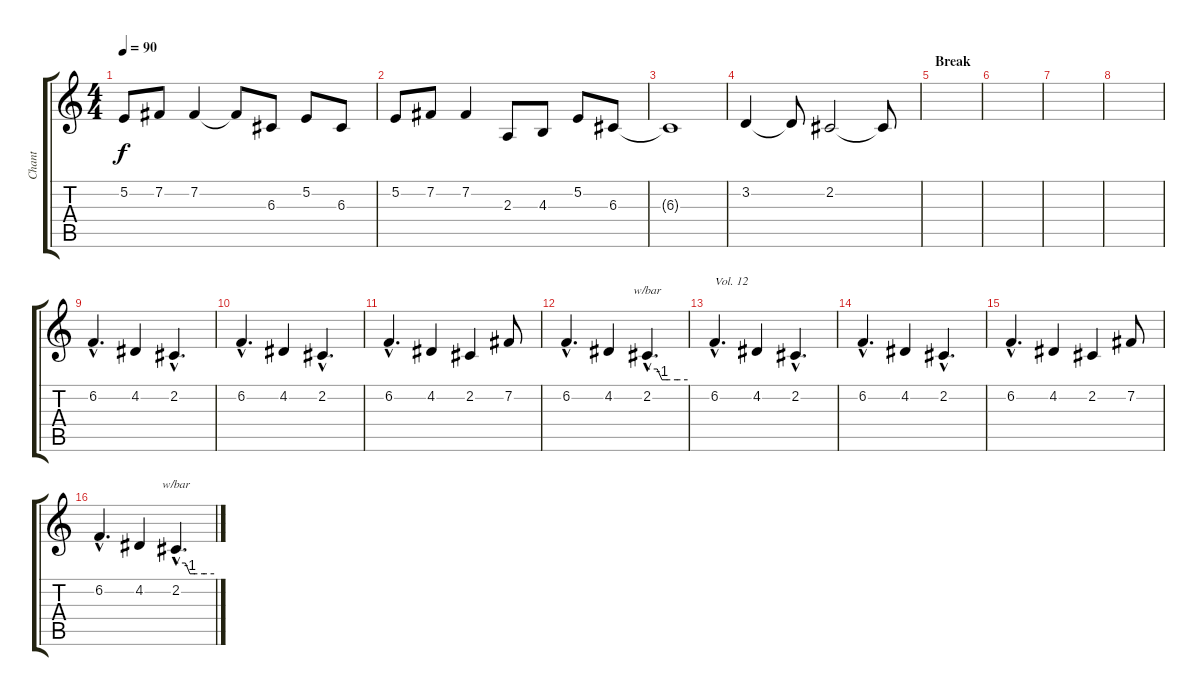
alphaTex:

\track ("Chant" "Chant") {instrument baritonesax}
\staff {score tabs}
\tuning (E4 B3 G3 D3 A2 E2) {hide}
\ts (4 4)
\tempo 90
\clef g2
\ks c
5.2.8{dy f} 7.2.8 7.2.4 7.2{t}.8 6.3.8 5.2.8 6.3.8 |
5.2.8 7.2.8 7.2.4 2.3.8 4.3.8 5.2.8 6.3.8 |
6.3{t}.1 |
3.2.4 3.2{t}.8 2.2.2 2.2{t}.8 |
\section ("" "Break")
|
|
|
|
6.2{hac}.4{d} 4.2.4 2.2{hac}.4{d} |
6.2{hac}.4{d} 4.2.4 2.2{hac}.4{d} |
6.2{hac}.4{d} 4.2.4 2.2.4 7.2.8 |
6.2{hac}.4{d} 4.2.4 2.2{hac}.4{d tbe (custom default 0 0 15 0 22 -4 30 -4 45 -4 60 -4)} |
6.2{hac}.4{d txt "Vol. 12" volume 12} 4.2.4 2.2{hac}.4{d} |
6.2{hac}.4{d} 4.2.4 2.2{hac}.4{d} |
6.2{hac}.4{d} 4.2.4 2.2.4 7.2.8 |
6.2{hac}.4{d} 4.2.4 2.2{hac}.4{d tbe (custom default 0 0 15 0 22 -4 30 -4 45 -4 60 -4)}
